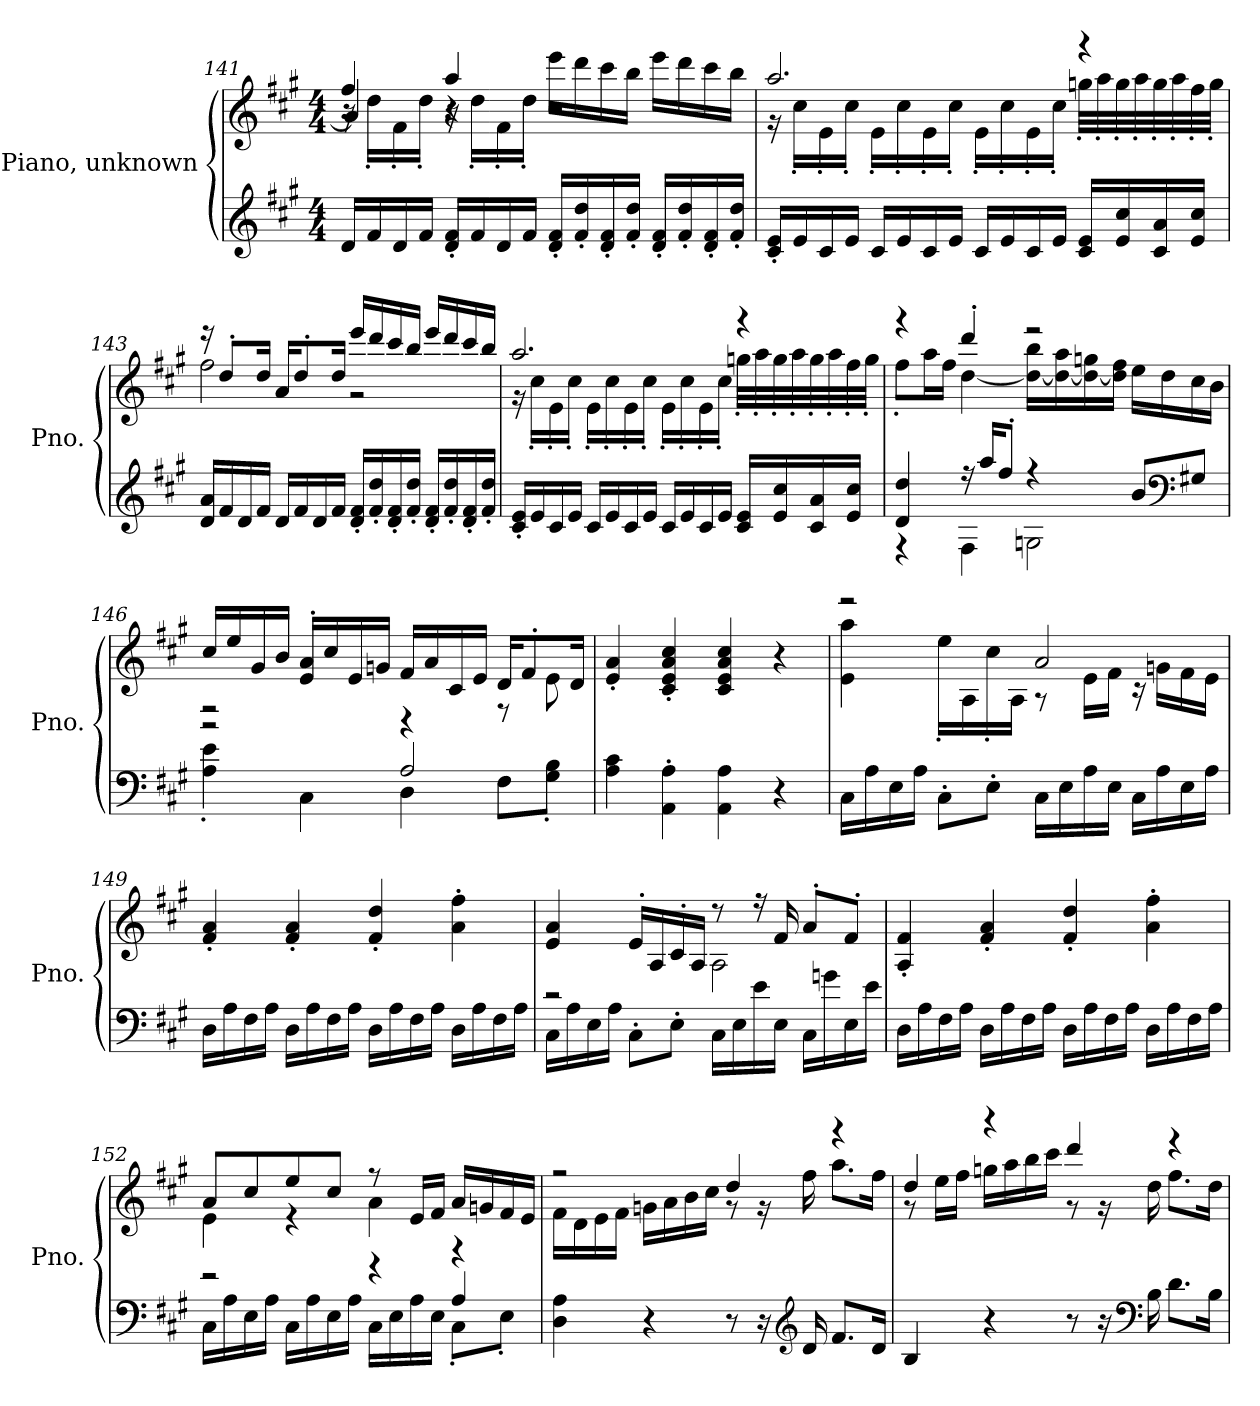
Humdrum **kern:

**kern	**kern
*part1	*part1
*staff2	*staff1
*I"Piano, unknown	*
*I'Pno.	*
*clefG2	*clefG2
*k[f#c#g#]	*k[f#c#g#]
*M4/4	*M4/4
=141	=141
*	*^
*	*	*^
16d/LL	4ff#/	16r	4a/]
16f#/	.	16dd'\LL	.
16d/	.	16f#'\	.
16f#/JJ	.	16dd'\JJ	.
16d/' 16f#/'LL	4aa/	16r	4r
16f#/	.	16dd'\LL	.
16d/	.	16f#'\	.
16f#/JJ	.	16dd'\JJ	.
16d/' 16f#/'LL	2r	16eee\LL	2r
16f#/' 16dd/'	.	16ddd\	.
16d/' 16f#/'	.	16ccc#\	.
16f#/' 16dd/'JJ	.	16bb\JJ	.
16d/' 16f#/'LL	.	16eee\LL	.
16f#/' 16dd/'	.	16ddd\	.
16d/' 16f#/'	.	16ccc#\	.
16f#/' 16dd/'JJ	.	16bb\JJ	.
*	*	*v	*v
!!LO:LB:g=z
=142	=142	=142
16c#/' 16e/'LL	2.aa/	16r
16e/	.	16cc#'\LL
16c#/	.	16e'\
16e/JJ	.	16cc#'\JJ
16c#/LL	.	16e'\LL
16e/	.	16cc#'\
16c#/	.	16e'\
16e/JJ	.	16cc#'\JJ
16c#/LL	.	16e'\LL
16e/	.	16cc#'\
16c#/	.	16e'\
16e/JJ	.	16cc#'\JJ
16c#/ 16e/LL	4r	32ggn'\LLL
.	.	32aa'\
16e/ 16cc#/	.	32gg'\
.	.	32aa'\
16c#/ 16a/	.	32gg'\
.	.	32aa'\
16e/ 16cc#/JJ	.	32ff#'\
.	.	32gg'\JJJ
=143	=143	=143
16d/ 16a/LL	16r	2ff#\
16f#/	8dd'/L	.
16d/	.	.
16f#/JJ	16dd/Jk	.
16d/LL	16a/KL	.
16f#/	8dd'/	.
16d/	.	.
16f#/JJ	16dd/Jk	.
16d/' 16f#/'LL	16eee/LL	2r
16f#/' 16dd/'	16ddd/	.
16d/' 16f#/'	16ccc#/	.
16f#/' 16dd/'JJ	16bb/JJ	.
16d/' 16f#/'LL	16eee/LL	.
16f#/' 16dd/'	16ddd/	.
16d/' 16f#/'	16ccc#/	.
16f#/' 16dd/'JJ	16bb/JJ	.
!!LO:PB:g=z	!!
=144	=144	=144
16c#/' 16e/'LL	2.aa/	16r
16e/	.	16cc#'\LL
16c#/	.	16e'\
16e/JJ	.	16cc#'\JJ
16c#/LL	.	16e'\LL
16e/	.	16cc#'\
16c#/	.	16e'\
16e/JJ	.	16cc#'\JJ
16c#/LL	.	16e'\LL
16e/	.	16cc#'\
16c#/	.	16e'\
16e/JJ	.	16cc#'\JJ
16c#/ 16e/LL	4r	32ggn'\LLL
.	.	32aa'\
16e/ 16cc#/	.	32gg'\
.	.	32aa'\
16c#/ 16a/	.	32gg'\
.	.	32aa'\
16e/ 16cc#/JJ	.	32ff#'\
.	.	32gg'\JJJ
=145	=145	=145
*^	*	*
4d/ 4dd/	4r	4r	8ff#'\L
.	.	.	16aa\L
.	.	.	16ff#\JJ
16r	4F#\	4ddd'/	[4dd\
16aa/KL	.	.	.
8ff#'/J	.	.	.
4r	2Gn\	2r	16dd\_ 16bb\LL
.	.	.	16dd\_ 16aa\
.	.	.	16dd\_ 16ggn\
.	.	.	16dd\] 16ff#\JJ
8b/L	.	.	16ee\LL
.	.	.	16dd\
*clefF4	*	*	*
8G#X/J	.	.	16cc#\
.	.	.	16b\JJ
!!LO:LB:g=z	!!
=146	=146	=146	=146
2r	4A\' 4e\'	16cc#/LL	2r
.	.	16ee/	.
.	.	16g#/	.
.	.	16b/JJ	.
.	4C#\	16e/' 16a/'LL	.
.	.	16cc#/	.
.	.	16e/	.
.	.	16gn/JJ	.
2A/	4D\	16f#/LL	4r
.	.	16a/	.
.	.	16c#/	.
.	.	16e/JJ	.
.	8F#\L	16d/KL	8r
.	.	8f#'/	.
.	8G#\' 8B\'J	.	8e\
.	.	16d/Jk	.
*v	*v	*	*
*	*v	*v
=147	=147
4A\ 4c#\	4e/' 4a/'
4AA\' 4A\'	4c#/' 4e/' 4a/' 4cc#/'
4AA\ 4A\	4c#/ 4e/ 4a/ 4cc#/
4r	4r
=148	=148
*	*^
16C#\LL	2r	4e\ 4aa\
16A\	.	.
16E\	.	.
16A\JJ	.	.
8C#'\L	.	16ee'\LL
.	.	16A\
8E'\J	.	16cc#'\
.	.	16A\JJ
16C#\LL	2a/	8r
16E\	.	.
16A\	.	16e\LL
16E\JJ	.	16f#\JJ
16C#\LL	.	16r
16A\	.	16gn\LL
16E\	.	16f#\
16A\JJ	.	16e\JJ
*	*v	*v
!!LO:LB:g=z
=149	=149
16D\LL	4f#/' 4a/'
16A\	.
16F#\	.
16A\JJ	.
16D\LL	4f#/' 4a/'
16A\	.
16F#\	.
16A\JJ	.
16D\LL	4f#/' 4dd/'
16A\	.
16F#\	.
16A\JJ	.
16D\LL	4a\' 4ff#\'
16A\	.
16F#\	.
16A\JJ	.
=150	=150
*	*^
16C#\LL	4e/ 4a/	2r
16A\	.	.
16E\	.	.
16A\JJ	.	.
8C#'\L	16e'/LL	.
.	16A/	.
8E'\J	16c#'/	.
.	16A/JJ	.
16C#\LL	8r	2A\
16E\	.	.
16e\	16r	.
16E\JJ	16f#/	.
16C#\LL	8a'/L	.
16gn\	.	.
16E\	8f#'/J	.
16e\JJ	.	.
*	*v	*v
!!LO:LB:g=z
=151	=151
16D\LL	4A/' 4f#/'
16A\	.
16F#\	.
16A\JJ	.
16D\LL	4f#/' 4a/'
16A\	.
16F#\	.
16A\JJ	.
16D\LL	4f#/' 4dd/'
16A\	.
16F#\	.
16A\JJ	.
16D\LL	4a\' 4ff#\'
16A\	.
16F#\	.
16A\JJ	.
=152	=152
*^	*^
2r	16C#\LL	8a/L	4e\
.	16A\	.	.
.	16E\	8cc#/	.
.	16A\JJ	.	.
.	16C#\LL	8ee/	4r
.	16A\	.	.
.	16E\	8cc#/J	.
.	16A\JJ	.	.
4r	16C#\LL	8r	4a\
.	16E\	.	.
.	16A\	16e/LL	.
.	16E\JJ	16f#/JJ	.
4A/	8C#'\L	16a/LL	4r
.	.	16gn/	.
.	8E'\J	16f#/	.
.	.	16e/JJ	.
*v	*v	*	*
!!LO:LB:g=z	!!
=153	=153	=153
4D\ 4A\	2r	16f#\LL
.	.	16d\
.	.	16e\
.	.	16f#\JJ
4r	.	16gn\LL
.	.	16a\
.	.	16b\
.	.	16cc#\JJ
8r	4dd/	8r
16r	.	16r
*clefG2	*	*
16d/	.	16ff#\
8.f#/L	4r	8.aa\L
16d/Jk	.	16ff#\Jk
=154	=154	=154
4B/	4dd/	8r
.	.	16ee\LL
.	.	16ff#\JJ
4r	4r	16ggn\LL
.	.	16aa\
.	.	16bb\
.	.	16ccc#\JJ
8r	4ddd/	8r
16r	.	16r
*clefF4	*	*
16B\	.	16dd\
8.d\L	4r	8.ff#\L
16B\Jk	.	16dd\Jk
*	*v	*v
=	=
*-	*-
